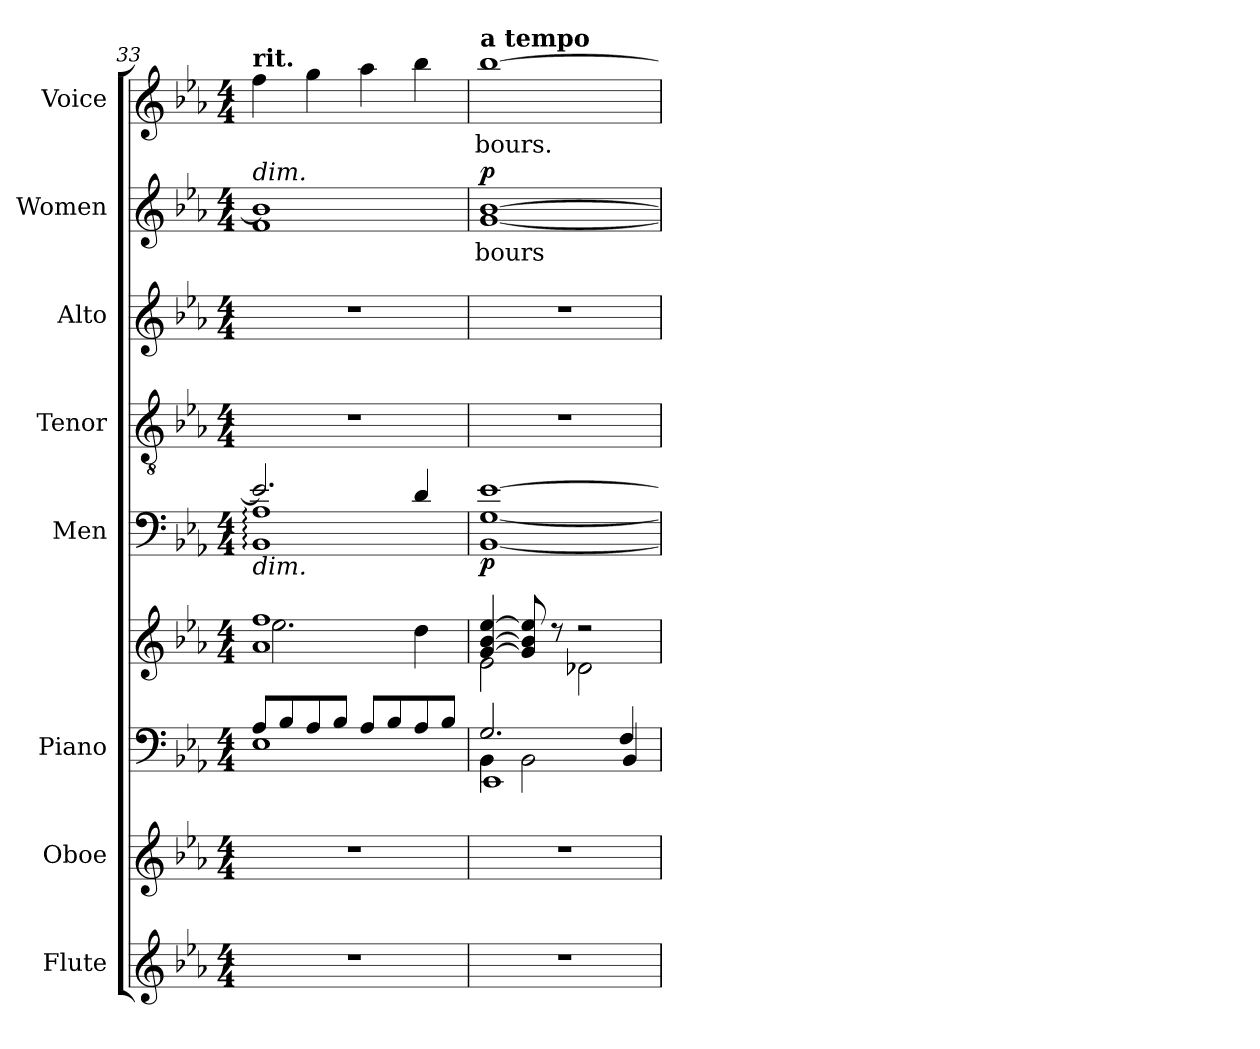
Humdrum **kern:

**kern	**kern	**kern	**kern	**kern	**dynam	**kern	**kern	**kern	**text	**dynam	**kern	**text
*part8	*part7	*part6	*part6	*part5	*part5	*part4	*part3	*part2	*part2	*part2	*part1	*part1
*staff9	*staff8	*staff7	*staff6	*staff5	*staff5	*staff4	*staff3	*staff2	*staff2	*staff2	*staff1	*staff1
*I"Flute	*I"Oboe	*I"Piano	*	*I"Men	*	*I"Tenor	*I"Alto	*I"Women	*	*	*I"Voice	*
*I'Fl	*I'Ob	*I'Pno.	*	*I'M.	*	*I'T.	*I'A.	*I'W.	*	*	*I'Vo.	*
*clefG2	*clefG2	*clefF4	*clefG2	*clefF4	*	*clefGv2	*clefG2	*clefG2	*	*	*clefG2	*
*k[b-e-a-]	*k[b-e-a-]	*k[b-e-a-]	*k[b-e-a-]	*k[b-e-a-]	*	*k[b-e-a-]	*k[b-e-a-]	*k[b-e-a-]	*	*	*k[b-e-a-]	*
*M4/4	*M4/4	*M4/4	*M4/4	*M4/4	*	*M4/4	*M4/4	*M4/4	*	*	*M4/4	*
*MM88	*MM88	*MM88	*MM88	*MM88	*	*MM88	*MM88	*MM88	*	*	*MM88	*
=33	=33	=33	=33	=33	=33	=33	=33	=33	=33	=33	=33	=33
*	*	*^	*^	*^	*	*	*	*^	*	*	*	*
!	!	!	!	!	!	!	!	!	!	!	!	!	!	!	!LO:TX:B:t=rit.	!
!	!	!	!	!	!	!	!	!	!	!	!LO:TX:a:i:t=dim.	!	!	!	!	!
!	!	!	!	!	!	!LO:TX:b:i:t=dim.	!	!	!	!	!	!	!	!	!	!
1r	1r	8A-/L	1E-	1a- 1ff	2.ee-\	2.e-/]	1BB-: 1A-:	.	1r	1r	1b-]	1f	.	.	4ff\	.
.	.	8B-/	.	.	.	.	.	.	.	.	.	.	.	.	.	.
*	*	*	*	*	*	*	*	*	*	*	*	*	*	*	*MM86	*
.	.	8A-/	.	.	.	.	.	.	.	.	.	.	.	.	4gg\	.
.	.	8B-/J	.	.	.	.	.	.	.	.	.	.	.	.	.	.
*	*	*	*	*	*	*	*	*	*	*	*	*	*	*	*MM82	*
.	.	8A-/L	.	.	.	.	.	.	.	.	.	.	.	.	4aa-\	.
.	.	8B-/	.	.	.	.	.	.	.	.	.	.	.	.	.	.
*	*	*	*	*	*	*	*	*	*	*	*	*	*	*	*MM80	*
.	.	8A-/	.	.	4dd\	4d/	.	.	.	.	.	.	.	.	4bb-\	.
.	.	8B-/J	.	.	.	.	.	.	.	.	.	.	.	.	.	.
*	*	*v	*v	*	*	*	*	*	*	*	*	*	*	*	*	*
!!LO:LB:g=z
=34	=34	=34	=34	=34	=34	=34	=34	=34	=34	=34	=34	=34	=34	=34	=34
!!LO:REH:place=s1:a:B:fs=14:t=B
*	*	*	*	*	*	*	*	*	*	*	*	*	*	*MM92	*
*	*	*^	*	*	*	*	*	*	*	*	*	*	*	*	*
*	*	*	*^	*	*	*	*	*	*	*	*	*	*	*	*	*
!	!	!	!	!	!	!	!	!	!	!	!	!	!	!	!	!LO:TX:a:B:t=a tempo	!
!	!	!	!	!	!	!	!	!	!LO:DY:b	!	!	!	!	!LO:LY:b	!LO:DY:a	!	!LO:LY:b
1r	1r	2.G/	4BB-:\	1EE-	[4g/ [4b-/ [4ee-/	2e-\	[1e-	[1BB- [1G	p	1r	1r	[1b-	[1g	-bours	p	[1bb-	-bours.
.	.	.	2BB-\	.	8g/] 8b-/] 8ee-/]	.	.	.	.	.	.	.	.	.	.	.	.
.	.	.	.	.	8r	.	.	.	.	.	.	.	.	.	.	.	.
.	.	.	.	.	2r	2d-X\	.	.	.	.	.	.	.	.	.	.	.
.	.	4F/	4BB-/	.	.	.	.	.	.	.	.	.	.	.	.	.	.
*	*	*v	*v	*v	*	*	*v	*v	*	*	*	*v	*v	*	*	*	*
*	*	*	*v	*v	*	*	*	*	*	*	*	*	*
=	=	=	=	=	=	=	=	=	=	=	=	=
*-	*-	*-	*-	*-	*-	*-	*-	*-	*-	*-	*-	*-
